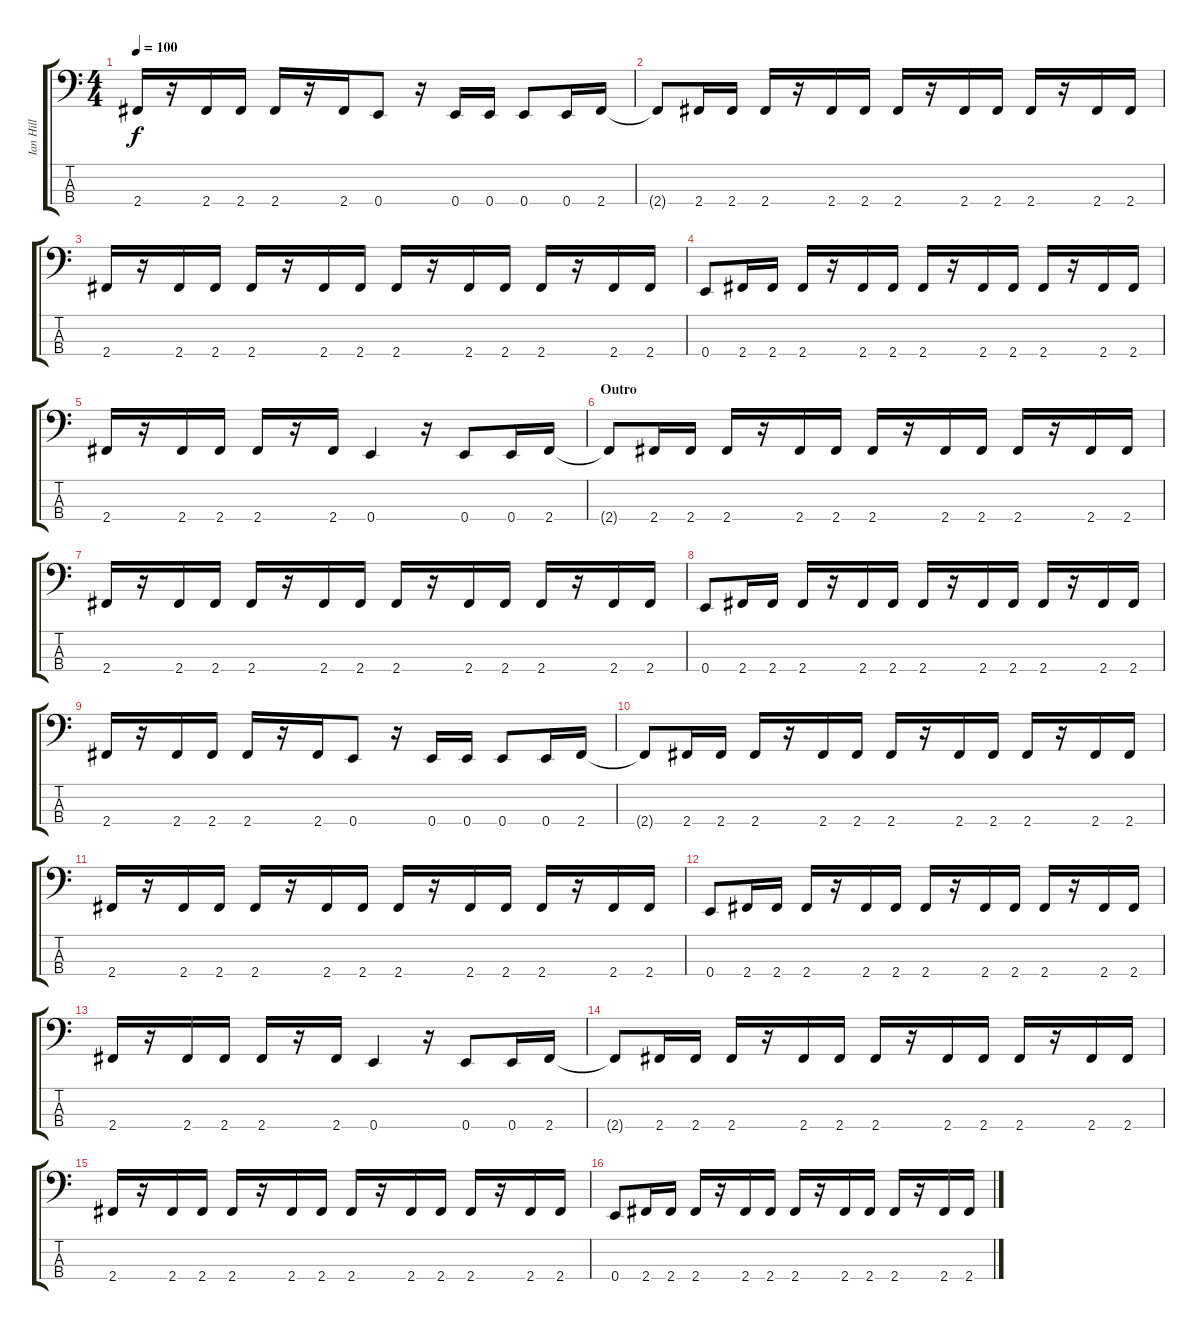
\track ("Ian Hill" "Ian Hill") {instrument electricbasspick}
\staff {score tabs}
\tuning (G2 D2 A1 E1) {hide}
\ts (4 4)
\tempo 100
\clef f4
\ks c
2.4.16{dy f} r.16 2.4.16 2.4.16 2.4.16 r.16 2.4.16 0.4.8 r.16 0.4.16 0.4.16 0.4.8 0.4.16 2.4.16 |
2.4{t}.8 2.4.16 2.4.16 2.4.16 r.16 2.4.16 2.4.16 2.4.16 r.16 2.4.16 2.4.16 2.4.16 r.16 2.4.16 2.4.16 |
2.4.16 r.16 2.4.16 2.4.16 2.4.16 r.16 2.4.16 2.4.16 2.4.16 r.16 2.4.16 2.4.16 2.4.16 r.16 2.4.16 2.4.16 |
0.4.8 2.4.16 2.4.16 2.4.16 r.16 2.4.16 2.4.16 2.4.16 r.16 2.4.16 2.4.16 2.4.16 r.16 2.4.16 2.4.16 |
2.4.16 r.16 2.4.16 2.4.16 2.4.16 r.16 2.4.16 0.4.4 r.16 0.4.8 0.4.16 2.4.16 |
\section ("" "Outro")
2.4{t}.8 2.4.16 2.4.16 2.4.16 r.16 2.4.16 2.4.16 2.4.16 r.16 2.4.16 2.4.16 2.4.16 r.16 2.4.16 2.4.16 |
2.4.16 r.16 2.4.16 2.4.16 2.4.16 r.16 2.4.16 2.4.16 2.4.16 r.16 2.4.16 2.4.16 2.4.16 r.16 2.4.16 2.4.16 |
0.4.8 2.4.16 2.4.16 2.4.16 r.16 2.4.16 2.4.16 2.4.16 r.16 2.4.16 2.4.16 2.4.16 r.16 2.4.16 2.4.16 |
2.4.16 r.16 2.4.16 2.4.16 2.4.16 r.16 2.4.16 0.4.8 r.16 0.4.16 0.4.16 0.4.8 0.4.16 2.4.16 |
2.4{t}.8 2.4.16 2.4.16 2.4.16 r.16 2.4.16 2.4.16 2.4.16 r.16 2.4.16 2.4.16 2.4.16 r.16 2.4.16 2.4.16 |
2.4.16 r.16 2.4.16 2.4.16 2.4.16 r.16 2.4.16 2.4.16 2.4.16 r.16 2.4.16 2.4.16 2.4.16 r.16 2.4.16 2.4.16 |
0.4.8 2.4.16 2.4.16 2.4.16 r.16 2.4.16 2.4.16 2.4.16 r.16 2.4.16 2.4.16 2.4.16 r.16 2.4.16 2.4.16 |
2.4.16 r.16 2.4.16 2.4.16 2.4.16 r.16 2.4.16 0.4.4 r.16 0.4.8 0.4.16 2.4.16 |
2.4{t}.8 2.4.16 2.4.16 2.4.16 r.16 2.4.16 2.4.16 2.4.16 r.16 2.4.16 2.4.16 2.4.16 r.16 2.4.16 2.4.16 |
2.4.16 r.16 2.4.16 2.4.16 2.4.16 r.16 2.4.16 2.4.16 2.4.16 r.16 2.4.16 2.4.16 2.4.16 r.16 2.4.16 2.4.16 |
0.4.8 2.4.16 2.4.16 2.4.16 r.16 2.4.16 2.4.16 2.4.16 r.16 2.4.16 2.4.16 2.4.16 r.16 2.4.16 2.4.16
